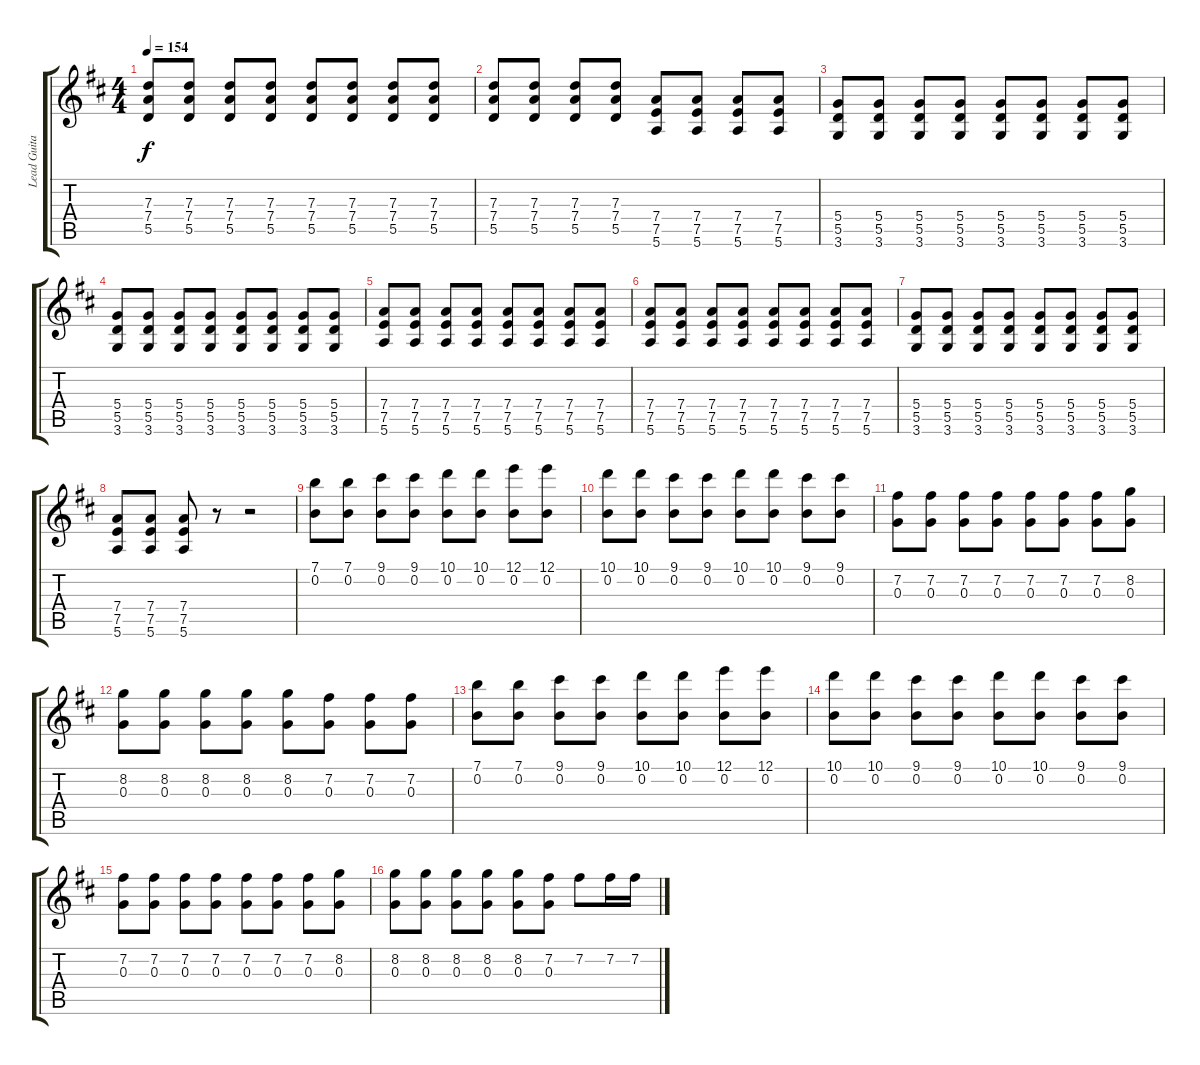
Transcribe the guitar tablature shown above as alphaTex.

\track ("Lead Guitar (Matt Skiba)" "Lead Guita") {instrument distortionguitar}
\staff {score tabs}
\tuning (E4 B3 G3 D3 A2 E2) {hide}
\ts (4 4)
\tempo 154
\clef g2
\ks bminor
(7.3 7.4 5.5).8{dy f} (7.3 7.4 5.5).8 (7.3 7.4 5.5).8 (7.3 7.4 5.5).8 (7.3 7.4 5.5).8 (7.3 7.4 5.5).8 (7.3 7.4 5.5).8 (7.3 7.4 5.5).8 |
(7.3 7.4 5.5).8 (7.3 7.4 5.5).8 (7.3 7.4 5.5).8 (7.3 7.4 5.5).8 (7.4 7.5 5.6).8 (7.4 7.5 5.6).8 (7.4 7.5 5.6).8 (7.4 7.5 5.6).8 |
(5.4 5.5 3.6).8 (5.4 5.5 3.6).8 (5.4 5.5 3.6).8 (5.4 5.5 3.6).8 (5.4 5.5 3.6).8 (5.4 5.5 3.6).8 (5.4 5.5 3.6).8 (5.4 5.5 3.6).8 |
(5.4 5.5 3.6).8 (5.4 5.5 3.6).8 (5.4 5.5 3.6).8 (5.4 5.5 3.6).8 (5.4 5.5 3.6).8 (5.4 5.5 3.6).8 (5.4 5.5 3.6).8 (5.4 5.5 3.6).8 |
(7.4 7.5 5.6).8 (7.4 7.5 5.6).8 (7.4 7.5 5.6).8 (7.4 7.5 5.6).8 (7.4 7.5 5.6).8 (7.4 7.5 5.6).8 (7.4 7.5 5.6).8 (7.4 7.5 5.6).8 |
(7.4 7.5 5.6).8 (7.4 7.5 5.6).8 (7.4 7.5 5.6).8 (7.4 7.5 5.6).8 (7.4 7.5 5.6).8 (7.4 7.5 5.6).8 (7.4 7.5 5.6).8 (7.4 7.5 5.6).8 |
(5.4 5.5 3.6).8 (5.4 5.5 3.6).8 (5.4 5.5 3.6).8 (5.4 5.5 3.6).8 (5.4 5.5 3.6).8 (5.4 5.5 3.6).8 (5.4 5.5 3.6).8 (5.4 5.5 3.6).8 |
(7.4 7.5 5.6).8 (7.4 7.5 5.6).8 (7.4 7.5 5.6).8 r.8 r.2 |
(7.1 0.2).8 (7.1 0.2).8 (9.1 0.2).8 (9.1 0.2).8 (10.1 0.2).8 (10.1 0.2).8 (12.1 0.2).8 (12.1 0.2).8 |
(10.1 0.2).8 (10.1 0.2).8 (9.1 0.2).8 (9.1 0.2).8 (10.1 0.2).8 (10.1 0.2).8 (9.1 0.2).8 (9.1 0.2).8 |
(7.2 0.3).8 (7.2 0.3).8 (7.2 0.3).8 (7.2 0.3).8 (7.2 0.3).8 (7.2 0.3).8 (7.2 0.3).8 (8.2 0.3).8 |
(8.2 0.3).8 (8.2 0.3).8 (8.2 0.3).8 (8.2 0.3).8 (8.2 0.3).8 (7.2 0.3).8 (7.2 0.3).8 (7.2 0.3).8 |
(7.1 0.2).8 (7.1 0.2).8 (9.1 0.2).8 (9.1 0.2).8 (10.1 0.2).8 (10.1 0.2).8 (12.1 0.2).8 (12.1 0.2).8 |
(10.1 0.2).8 (10.1 0.2).8 (9.1 0.2).8 (9.1 0.2).8 (10.1 0.2).8 (10.1 0.2).8 (9.1 0.2).8 (9.1 0.2).8 |
(7.2 0.3).8 (7.2 0.3).8 (7.2 0.3).8 (7.2 0.3).8 (7.2 0.3).8 (7.2 0.3).8 (7.2 0.3).8 (8.2 0.3).8 |
(8.2 0.3).8 (8.2 0.3).8 (8.2 0.3).8 (8.2 0.3).8 (8.2 0.3).8 (7.2 0.3).8 7.2.8 7.2.16 7.2.16
